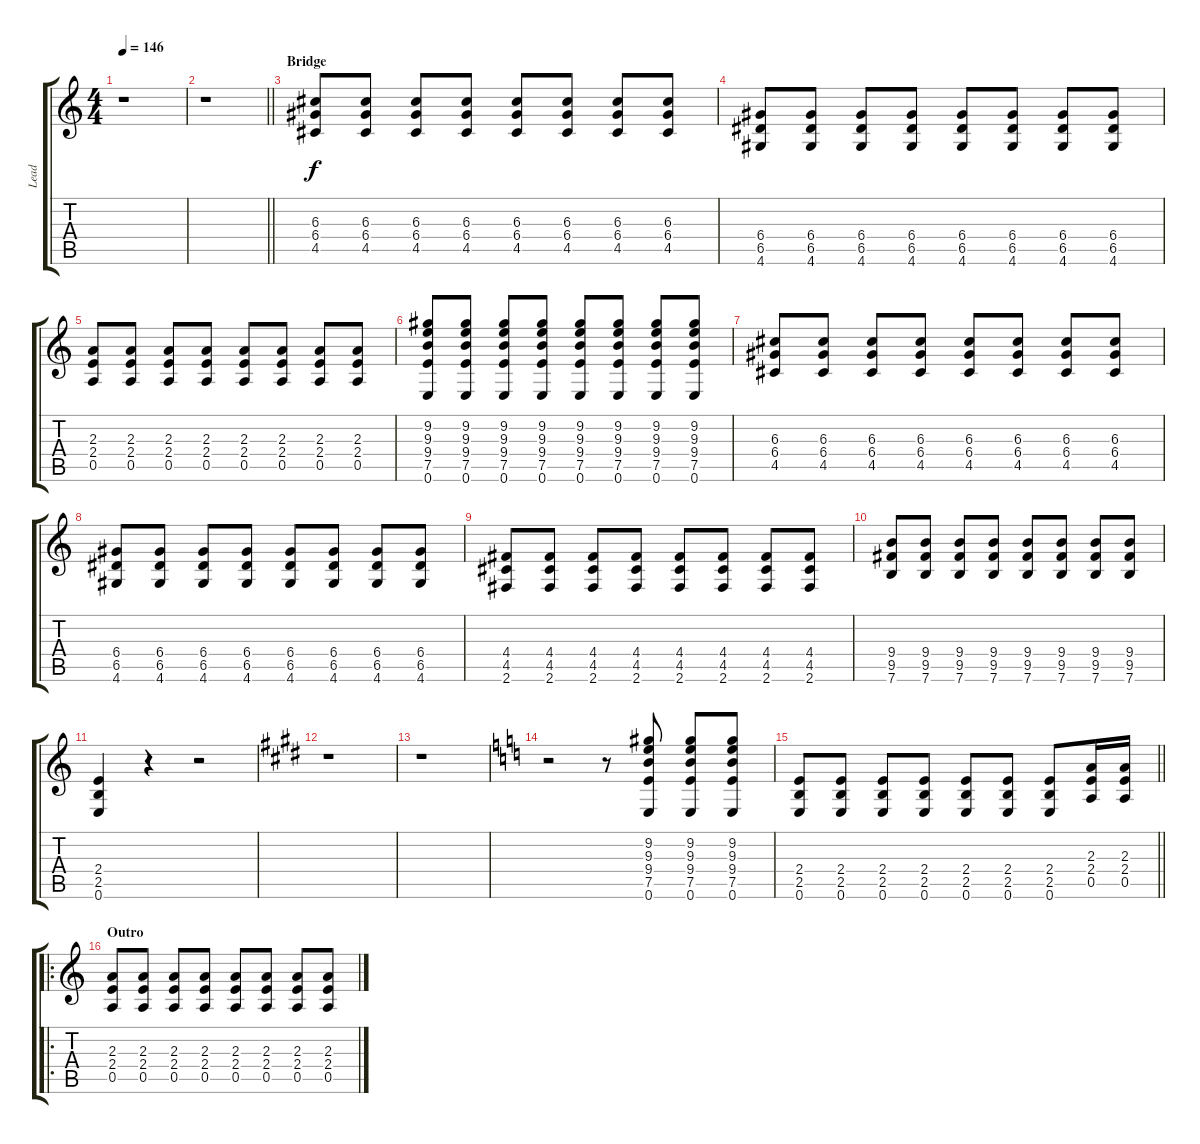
\track ("Lead" "Lead") {instrument distortionguitar}
\staff {score tabs}
\tuning (E4 B3 G3 D3 A2 E2) {hide}
\ts (4 4)
\tempo 146
\clef g2
\ks c
r.1{dy f} |
\barLineRight lightlight
r.1 |
\section ("" "Bridge")
(6.3 6.4 4.5).8 (6.3 6.4 4.5).8 (6.3 6.4 4.5).8 (6.3 6.4 4.5).8 (6.3 6.4 4.5).8 (6.3 6.4 4.5).8 (6.3 6.4 4.5).8 (6.3 6.4 4.5).8 |
(6.4 6.5 4.6).8 (6.4 6.5 4.6).8 (6.4 6.5 4.6).8 (6.4 6.5 4.6).8 (6.4 6.5 4.6).8 (6.4 6.5 4.6).8 (6.4 6.5 4.6).8 (6.4 6.5 4.6).8 |
(2.3 2.4 0.5).8 (2.3 2.4 0.5).8 (2.3 2.4 0.5).8 (2.3 2.4 0.5).8 (2.3 2.4 0.5).8 (2.3 2.4 0.5).8 (2.3 2.4 0.5).8 (2.3 2.4 0.5).8 |
(9.2 9.3 9.4 7.5 0.6).8 (9.2 9.3 9.4 7.5 0.6).8 (9.2 9.3 9.4 7.5 0.6).8 (9.2 9.3 9.4 7.5 0.6).8 (9.2 9.3 9.4 7.5 0.6).8 (9.2 9.3 9.4 7.5 0.6).8 (9.2 9.3 9.4 7.5 0.6).8 (9.2 9.3 9.4 7.5 0.6).8 |
(6.3 6.4 4.5).8 (6.3 6.4 4.5).8 (6.3 6.4 4.5).8 (6.3 6.4 4.5).8 (6.3 6.4 4.5).8 (6.3 6.4 4.5).8 (6.3 6.4 4.5).8 (6.3 6.4 4.5).8 |
(6.4 6.5 4.6).8 (6.4 6.5 4.6).8 (6.4 6.5 4.6).8 (6.4 6.5 4.6).8 (6.4 6.5 4.6).8 (6.4 6.5 4.6).8 (6.4 6.5 4.6).8 (6.4 6.5 4.6).8 |
(4.4 4.5 2.6).8 (4.4 4.5 2.6).8 (4.4 4.5 2.6).8 (4.4 4.5 2.6).8 (4.4 4.5 2.6).8 (4.4 4.5 2.6).8 (4.4 4.5 2.6).8 (4.4 4.5 2.6).8 |
(9.4 9.5 7.6).8 (9.4 9.5 7.6).8 (9.4 9.5 7.6).8 (9.4 9.5 7.6).8 (9.4 9.5 7.6).8 (9.4 9.5 7.6).8 (9.4 9.5 7.6).8 (9.4 9.5 7.6).8 |
(2.4 2.5 0.6).4 r.4 r.2 |
\ks c#minor
r.1 |
r.1 |
\ks c
r.2 r.8 (9.2 9.3 9.4 7.5 0.6).8 (9.2 9.3 9.4 7.5 0.6).8 (9.2 9.3 9.4 7.5 0.6).8 |
\barLineRight lightlight
(2.4 2.5 0.6).8 (2.4 2.5 0.6).8 (2.4 2.5 0.6).8 (2.4 2.5 0.6).8 (2.4 2.5 0.6).8 (2.4 2.5 0.6).8 (2.4 2.5 0.6).8 (2.3 2.4 0.5).16 (2.3 2.4 0.5).16 |
\ro
\section ("" "Outro")
(2.3 2.4 0.5).8 (2.3 2.4 0.5).8 (2.3 2.4 0.5).8 (2.3 2.4 0.5).8 (2.3 2.4 0.5).8 (2.3 2.4 0.5).8 (2.3 2.4 0.5).8 (2.3 2.4 0.5).8
